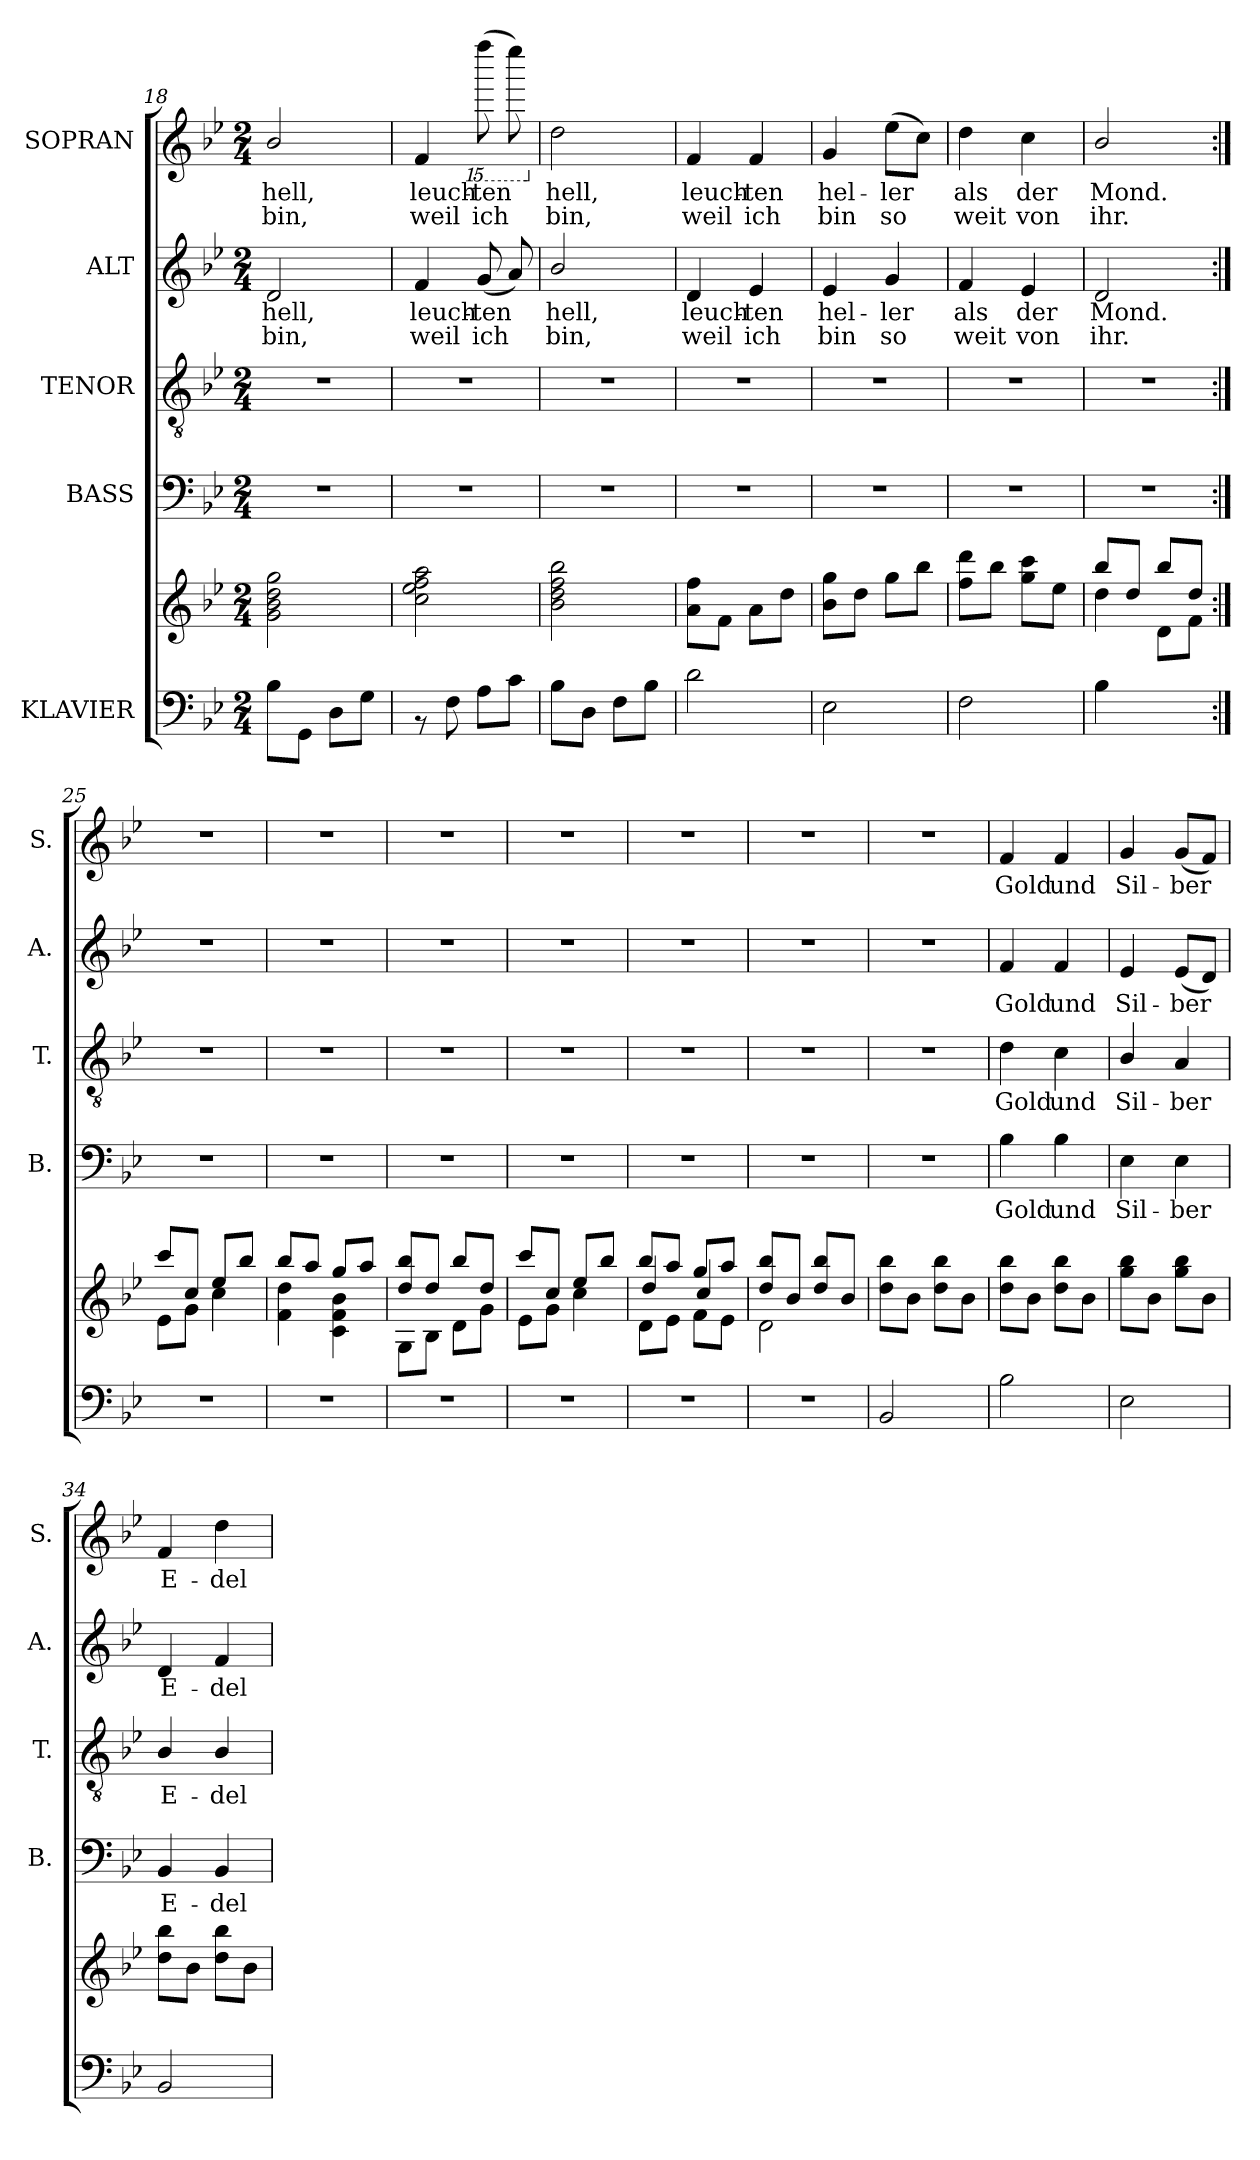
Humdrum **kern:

**kern	**kern	**kern	**text	**kern	**text	**kern	**text	**text	**kern	**text	**text
*part5	*part5	*part4	*part4	*part3	*part3	*part2	*part2	*part2	*part1	*part1	*part1
*staff6	*staff5	*staff4	*staff4	*staff3	*staff3	*staff2	*staff2	*staff2	*staff1	*staff1	*staff1
*I"KLAVIER	*	*I"BASS	*	*I"TENOR	*	*I"ALT	*	*	*I"SOPRAN	*	*
*	*	*I'B.	*	*I'T.	*	*I'A.	*	*	*I'S.	*	*
*clefF4	*clefG2	*clefF4	*	*clefGv2	*	*clefG2	*	*	*clefG2	*	*
*k[b-e-]	*k[b-e-]	*k[b-e-]	*	*k[b-e-]	*	*k[b-e-]	*	*	*k[b-e-]	*	*
*B-:	*B-:	*B-:	*	*B-:	*	*B-:	*	*	*B-:	*	*
*M2/4	*M2/4	*M2/4	*	*M2/4	*	*M2/4	*	*	*M2/4	*	*
=18	=18	=18	=18	=18	=18	=18	=18	=18	=18	=18	=18
!	!	!	!	!	!	!	!LO:LY:b	!LO:LY:b	!	!LO:LY:b	!LO:LY:b
8B-\L	2g\ 2b-\ 2dd\ 2gg\	2r	.	2r	.	2d/	hell,	bin,	2b-/	hell,	bin,
8GG\J	.	.	.	.	.	.	.	.	.	.	.
8D\L	.	.	.	.	.	.	.	.	.	.	.
8G\J	.	.	.	.	.	.	.	.	.	.	.
=19	=19	=19	=19	=19	=19	=19	=19	=19	=19	=19	=19
!	!	!	!	!	!	!	!LO:LY:b	!LO:LY:b	!	!LO:LY:b	!LO:LY:b
8rAA	2cc\ 2ee-\ 2ff\ 2aa\	2r	.	2r	.	4f/	leuch-	weil	4f/	leuch-	weil
8F\	.	.	.	.	.	.	.	.	.	.	.
!	!	!	!	!	!	!	!LO:LY:b	!LO:LY:b	!	!	!
*	*	*	*	*	*	*	*	*	*15ba	*	*
!	!	!	!	!	!	!	!	!	!	!LO:LY:b	!LO:LY:b
8A\L	.	.	.	.	.	(<8g/	-ten	ich	(>8ff\	-ten	ich
8c\J	.	.	.	.	.	8a/)	.	.	8ee-\)	.	.
=20	=20	=20	=20	=20	=20	=20	=20	=20	=20	=20	=20
!	!	!	!	!	!	!	!LO:LY:b	!LO:LY:b	!	!	!
*	*	*	*	*	*	*	*	*	*X15ba	*	*
!	!	!	!	!	!	!	!	!	!	!LO:LY:b	!LO:LY:b
8B-\L	2b-\ 2dd\ 2ff\ 2bb-\	2r	.	2r	.	2b-/	hell,	bin,	2dd\	hell,	bin,
8D\J	.	.	.	.	.	.	.	.	.	.	.
8F\L	.	.	.	.	.	.	.	.	.	.	.
8B-\J	.	.	.	.	.	.	.	.	.	.	.
=21	=21	=21	=21	=21	=21	=21	=21	=21	=21	=21	=21
!	!	!	!	!	!	!	!LO:LY:b	!LO:LY:b	!	!LO:LY:b	!LO:LY:b
2d\	8a\ 8ff\L	2r	.	2r	.	4d/	leuch-	weil	4f/	leuch-	weil
.	8f\J	.	.	.	.	.	.	.	.	.	.
!	!	!	!	!	!	!	!LO:LY:b	!LO:LY:b	!	!LO:LY:b	!LO:LY:b
.	8a\L	.	.	.	.	4e-/	-ten	ich	4f/	-ten	ich
.	8dd\J	.	.	.	.	.	.	.	.	.	.
=22	=22	=22	=22	=22	=22	=22	=22	=22	=22	=22	=22
!	!	!	!	!	!	!	!LO:LY:b	!LO:LY:b	!	!LO:LY:b	!LO:LY:b
2E-\	8b-\ 8gg\L	2r	.	2r	.	4e-/	hel-	bin	4g/	hel-	bin
.	8dd\J	.	.	.	.	.	.	.	.	.	.
!	!	!	!	!	!	!	!LO:LY:b	!LO:LY:b	!	!LO:LY:b	!LO:LY:b
.	8gg\L	.	.	.	.	4g/	-ler	so	(>8ee-\L	-ler	so
.	8bb-\J	.	.	.	.	.	.	.	8cc\J)	.	.
!!LO:PB:g=z
=23	=23	=23	=23	=23	=23	=23	=23	=23	=23	=23	=23
!	!	!	!	!	!	!	!LO:LY:b	!LO:LY:b	!	!LO:LY:b	!LO:LY:b
2F\	8ff\ 8ddd\L	2r	.	2r	.	4f/	als	weit	4dd\	als	weit
.	8bb-\J	.	.	.	.	.	.	.	.	.	.
!	!	!	!	!	!	!	!LO:LY:b	!LO:LY:b	!	!LO:LY:b	!LO:LY:b
.	8gg\ 8ccc\L	.	.	.	.	4e-/	der	von	4cc\	der	von
.	8ee-\J	.	.	.	.	.	.	.	.	.	.
=24	=24	=24	=24	=24	=24	=24	=24	=24	=24	=24	=24
*	*^	*	*	*	*	*	*	*	*	*	*
!	!	!	!	!	!	!	!	!LO:LY:b	!LO:LY:b	!	!LO:LY:b	!LO:LY:b
4B-\	8bb-/L	4dd\	2r	.	2r	.	2d/	Mond.	ihr.	2b-/	Mond.	ihr.
.	8dd/J	.	.	.	.	.	.	.	.	.	.	.
4ryy	8bb-/L	8d\L	.	.	.	.	.	.	.	.	.	.
.	8dd/J	8f\J	.	.	.	.	.	.	.	.	.	.
=25:|!	=25:|!	=25:|!	=25:|!	=25:|!	=25:|!	=25:|!	=25:|!	=25:|!	=25:|!	=25:|!	=25:|!	=25:|!
2r	8ccc/L	8e-\L	2r	.	2r	.	2r	.	.	2r	.	.
.	8cc/J	8g\J	.	.	.	.	.	.	.	.	.	.
.	8ee-/L	4cc\	.	.	.	.	.	.	.	.	.	.
.	8bb-/J	.	.	.	.	.	.	.	.	.	.	.
=26	=26	=26	=26	=26	=26	=26	=26	=26	=26	=26	=26	=26
2r	8bb-/L	4f\ 4dd\	2r	.	2r	.	2r	.	.	2r	.	.
.	8aa/J	.	.	.	.	.	.	.	.	.	.	.
.	8gg/L	4c\ 4f\ 4b-\	.	.	.	.	.	.	.	.	.	.
.	8aa/J	.	.	.	.	.	.	.	.	.	.	.
=27	=27	=27	=27	=27	=27	=27	=27	=27	=27	=27	=27	=27
2r	8dd/ 8bb-/L	8G\L	2r	.	2r	.	2r	.	.	2r	.	.
.	8dd/J	8B-\J	.	.	.	.	.	.	.	.	.	.
.	8bb-/L	8d\L	.	.	.	.	.	.	.	.	.	.
.	8dd/J	8g\J	.	.	.	.	.	.	.	.	.	.
=28	=28	=28	=28	=28	=28	=28	=28	=28	=28	=28	=28	=28
2r	8ccc/L	8e-\L	2r	.	2r	.	2r	.	.	2r	.	.
.	8cc/J	8g\J	.	.	.	.	.	.	.	.	.	.
.	8ee-/L	4cc\	.	.	.	.	.	.	.	.	.	.
.	8bb-/J	.	.	.	.	.	.	.	.	.	.	.
=29	=29	=29	=29	=29	=29	=29	=29	=29	=29	=29	=29	=29
*	*	*^	*	*	*	*	*	*	*	*	*	*
2r	8bb-/L	8d\L	4dd/	2r	.	2r	.	2r	.	.	2r	.	.
.	8aa/J	8e-\J	.	.	.	.	.	.	.	.	.	.	.
.	8gg/L	8f\L	4cc/	.	.	.	.	.	.	.	.	.	.
.	8aa/J	8e-\J	.	.	.	.	.	.	.	.	.	.	.
*	*	*v	*v	*	*	*	*	*	*	*	*	*	*
!!LO:PB:g=z
=30	=30	=30	=30	=30	=30	=30	=30	=30	=30	=30	=30	=30
2r	8dd/ 8bb-/L	2d\	2r	.	2r	.	2r	.	.	2r	.	.
.	8b-/J	.	.	.	.	.	.	.	.	.	.	.
.	8dd/ 8bb-/L	.	.	.	.	.	.	.	.	.	.	.
.	8b-/J	.	.	.	.	.	.	.	.	.	.	.
*	*v	*v	*	*	*	*	*	*	*	*	*	*
=31	=31	=31	=31	=31	=31	=31	=31	=31	=31	=31	=31
2BB-/	8dd\ 8bb-\L	2r	.	2r	.	2r	.	.	2r	.	.
.	8b-\J	.	.	.	.	.	.	.	.	.	.
.	8dd\ 8bb-\L	.	.	.	.	.	.	.	.	.	.
.	8b-\J	.	.	.	.	.	.	.	.	.	.
=32	=32	=32	=32	=32	=32	=32	=32	=32	=32	=32	=32
!	!	!	!LO:LY:b	!	!LO:LY:b	!	!LO:LY:b	!	!	!LO:LY:b	!
2B-\	8dd\ 8bb-\L	4B-\	Gold	4d\	Gold	4f/	Gold	.	4f/	Gold	.
.	8b-\J	.	.	.	.	.	.	.	.	.	.
!	!	!	!LO:LY:b	!	!LO:LY:b	!	!LO:LY:b	!	!	!LO:LY:b	!
.	8dd\ 8bb-\L	4B-\	und	4c\	und	4f/	und	.	4f/	und	.
.	8b-\J	.	.	.	.	.	.	.	.	.	.
=33	=33	=33	=33	=33	=33	=33	=33	=33	=33	=33	=33
!	!	!	!LO:LY:b	!	!LO:LY:b	!	!LO:LY:b	!	!	!LO:LY:b	!
2E-\	8gg\ 8bb-\L	4E-\	Sil-	4B-/	Sil-	4e-/	Sil-	.	4g/	Sil-	.
.	8b-\J	.	.	.	.	.	.	.	.	.	.
!	!	!	!LO:LY:b	!	!LO:LY:b	!	!LO:LY:b	!	!	!LO:LY:b	!
.	8gg\ 8bb-\L	4E-\	-ber	4A/	-ber	(<8e-/L	-ber	.	(<8g/L	-ber	.
.	8b-\J	.	.	.	.	8d/J)	.	.	8f/J)	.	.
=34	=34	=34	=34	=34	=34	=34	=34	=34	=34	=34	=34
!	!	!	!LO:LY:b	!	!LO:LY:b	!	!LO:LY:b	!	!	!LO:LY:b	!
2BB-/	8dd\ 8bb-\L	4BB-/	E-	4B-/	E-	4d/	E-	.	4f/	E-	.
.	8b-\J	.	.	.	.	.	.	.	.	.	.
!	!	!	!LO:LY:b	!	!LO:LY:b	!	!LO:LY:b	!	!	!LO:LY:b	!
.	8dd\ 8bb-\L	4BB-/	-del-	4B-/	-del-	4f/	-del-	.	4dd\	-del-	.
.	8b-\J	.	.	.	.	.	.	.	.	.	.
=	=	=	=	=	=	=	=	=	=	=	=
*-	*-	*-	*-	*-	*-	*-	*-	*-	*-	*-	*-
